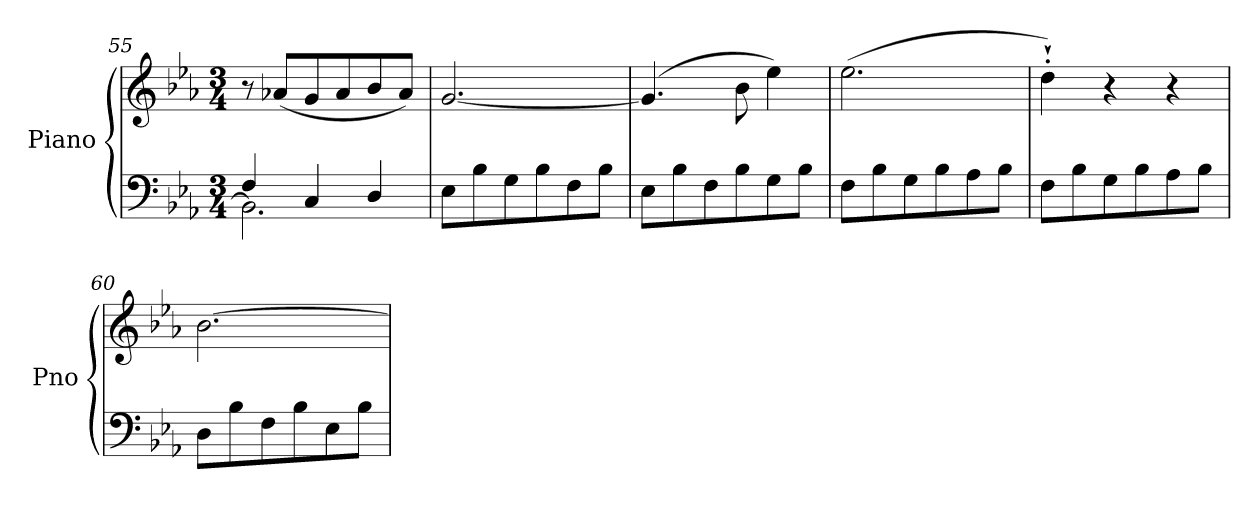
**kern	**kern
*part1	*part1
*staff2	*staff1
*I"Piano	*
*I'Pno	*
!!LO:LB:g=z
*clefF4	*clefG2
*k[b-e-a-]	*k[b-e-a-]
*E-:	*E-:
*M3/4	*M3/4
=55	=55
*^	*
4F/	2.BB-\]	8r
.	.	(8a-X/L
4C/	.	8g/
.	.	8a-/
4D/	.	8b-/
.	.	8a-/J)
*v	*v	*
=56	=56
8E-\L	[2.g/
8B-\	.
8G\	.
8B-\	.
8F\	.
8B-\J	.
=57	=57
8E-\L	(4.g/]
8B-\	.
8F\	.
8B-\	8b-\
8G\	4ee-\)
8B-\J	.
=58	=58
8F\L	(2.ee-\
8B-\	.
8G\	.
8B-\	.
8A-\	.
8B-\J	.
=59	=59
8F\L	4dd`'\)
8B-\	.
8G\	4r
8B-\	.
8A-\	4r
8B-\J	.
=60	=60
8D\L	[2.b-\
8B-\	.
8F\	.
8B-\	.
8E-\	.
8B-\J	.
=	=
*-	*-
